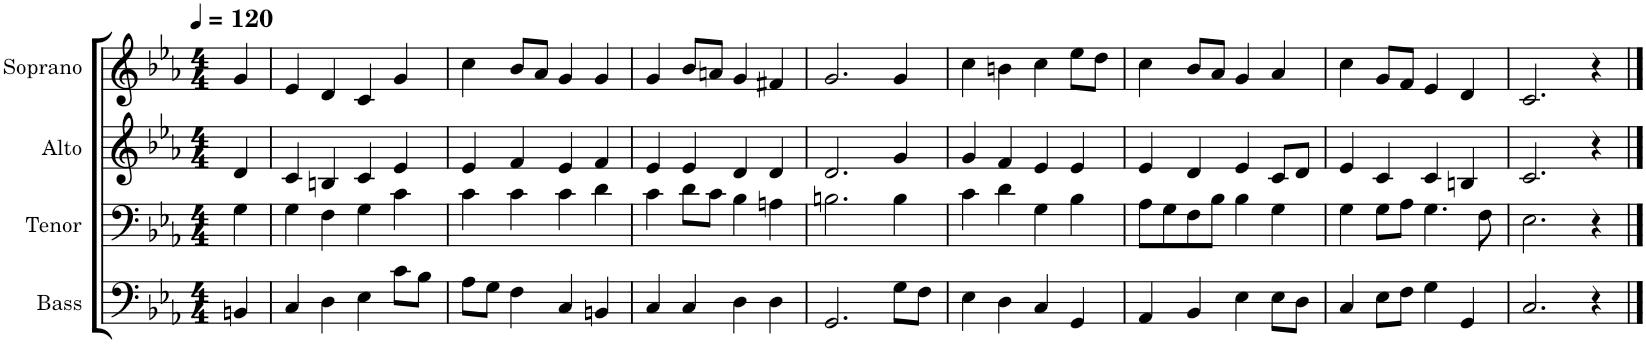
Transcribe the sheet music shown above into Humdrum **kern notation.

**kern	**kern	**kern	**kern
*part4	*part3	*part2	*part1
*staff4	*staff3	*staff2	*staff1
*I"Bass	*I"Tenor	*I"Alto	*I"Soprano
*I'B.	*I'T.	*I'A.	*I'S.
*clefF4	*clefF4	*clefG2	*clefG2
*k[b-e-a-]	*k[b-e-a-]	*k[b-e-a-]	*k[b-e-a-]
*M4/4	*M4/4	*M4/4	*M4/4
*MM120	*MM120	*MM120	*MM120
=	=	=	=
4BBn/	4G\	4d/	4g/
=1	=1	=1	=1
4C/	4G\	4c/	4e-/
4D\	4F\	4Bn/	4d/
4E-\	4G\	4c/	4c/
8c\L	4c\	4e-/	4g/
8B-\J	.	.	.
=2	=2	=2	=2
8A-\L	4c\	4e-/	4cc\
8G\J	.	.	.
4F\	4c\	4f/	8b-/L
.	.	.	8a-/J
4C/	4c\	4e-/	4g/
4BBn/	4d\	4f/	4g/
=3	=3	=3	=3
4C/	4c\	4e-/	4g/
4C/	8d\L	4e-/	8b-/L
.	8c\J	.	8an/J
4D\	4B-\	4d/	4g/
4D\	4An\	4d/	4f#X/
=4	=4	=4	=4
2.GG/	2.Bn\	2.d/	2.g/
8G\L	4B\	4g/	4g/
8F\J	.	.	.
=5	=5	=5	=5
4E-\	4c\	4g/	4cc\
4D\	4d\	4f/	4bn\
4C/	4G\	4e-/	4cc\
4GG/	4B-\	4e-/	8ee-\L
.	.	.	8dd\J
=6	=6	=6	=6
4AA-/	8A-\L	4e-/	4cc\
.	8G\	.	.
4BB-/	8F\	4d/	8b-/L
.	8B-\J	.	8a-/J
4E-\	4B-\	4e-/	4g/
8E-\L	4G\	8c/L	4a-/
8D\J	.	8d/J	.
=7	=7	=7	=7
4C/	4G\	4e-/	4cc\
8E-\L	8G\L	4c/	8g/L
8F\J	8A-\J	.	8f/J
4G\	4.G\	4c/	4e-/
4GG/	.	4Bn/	4d/
.	8F\	.	.
=8	=8	=8	=8
2.C/	2.E-\	2.c/	2.c/
4r	4r	4r	4r
==	==	==	==
*-	*-	*-	*-
